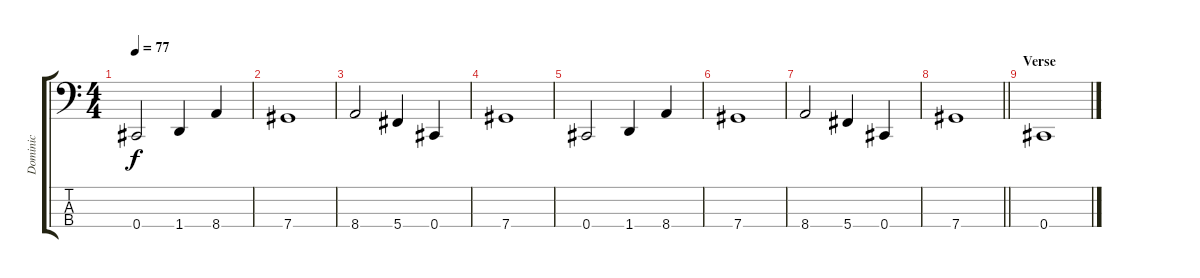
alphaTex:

\track ("Dominic" "Dominic") {instrument electricbasspick}
\staff {score tabs}
\tuning (Gb2 Db2 Ab1 Db1) {hide}
\ts (4 4)
\tempo 77
\clef f4
\ks c
0.4.2{dy f} 1.4.4 8.4.4 |
7.4.1 |
8.4.2 5.4.4 0.4.4 |
7.4.1 |
0.4.2 1.4.4 8.4.4 |
7.4.1 |
8.4.2 5.4.4 0.4.4 |
\barLineRight lightlight
7.4.1 |
\section ("" "Verse")
0.4.1
